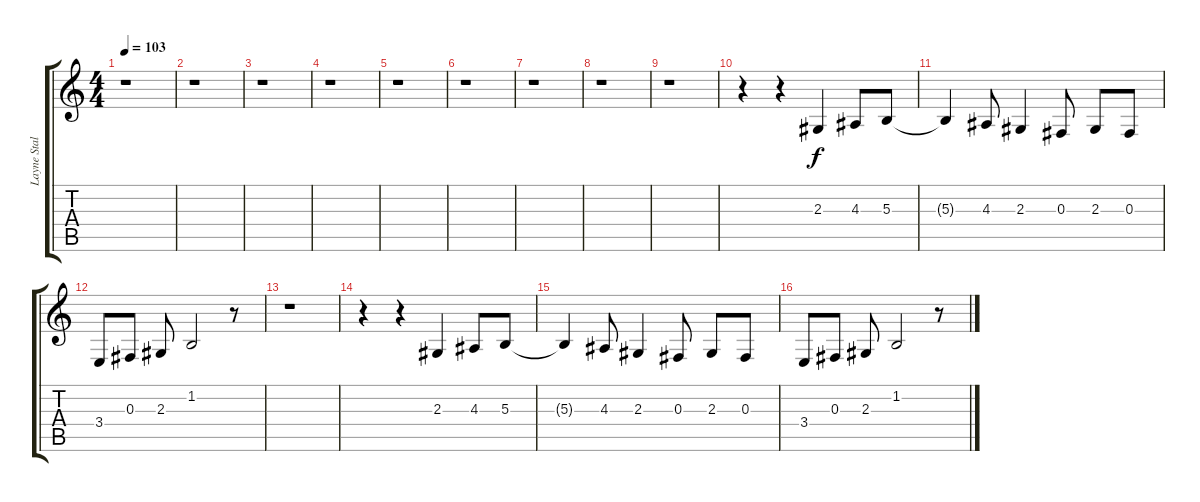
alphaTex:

\track ("Layne Staley" "Layne Stal") {instrument lead2sawtooth}
\staff {score tabs}
\tuning (Eb4 Bb3 Gb3 Db3 Ab2 Eb2) {hide}
\ts (4 4)
\tempo 103
\clef g2
\ks c
r.1{dy f} |
r.1 |
r.1 |
r.1 |
r.1 |
r.1 |
r.1 |
r.1 |
r.1 |
r.4 r.4 2.3.4 4.3.8 5.3.8 |
5.3{t}.4 4.3.8 2.3.4 0.3.8 2.3.8 0.3.8 |
3.4.8 0.3.8 2.3.8 1.2.2 r.8 |
r.1 |
r.4 r.4 2.3.4 4.3.8 5.3.8 |
5.3{t}.4 4.3.8 2.3.4 0.3.8 2.3.8 0.3.8 |
3.4.8 0.3.8 2.3.8 1.2.2 r.8
